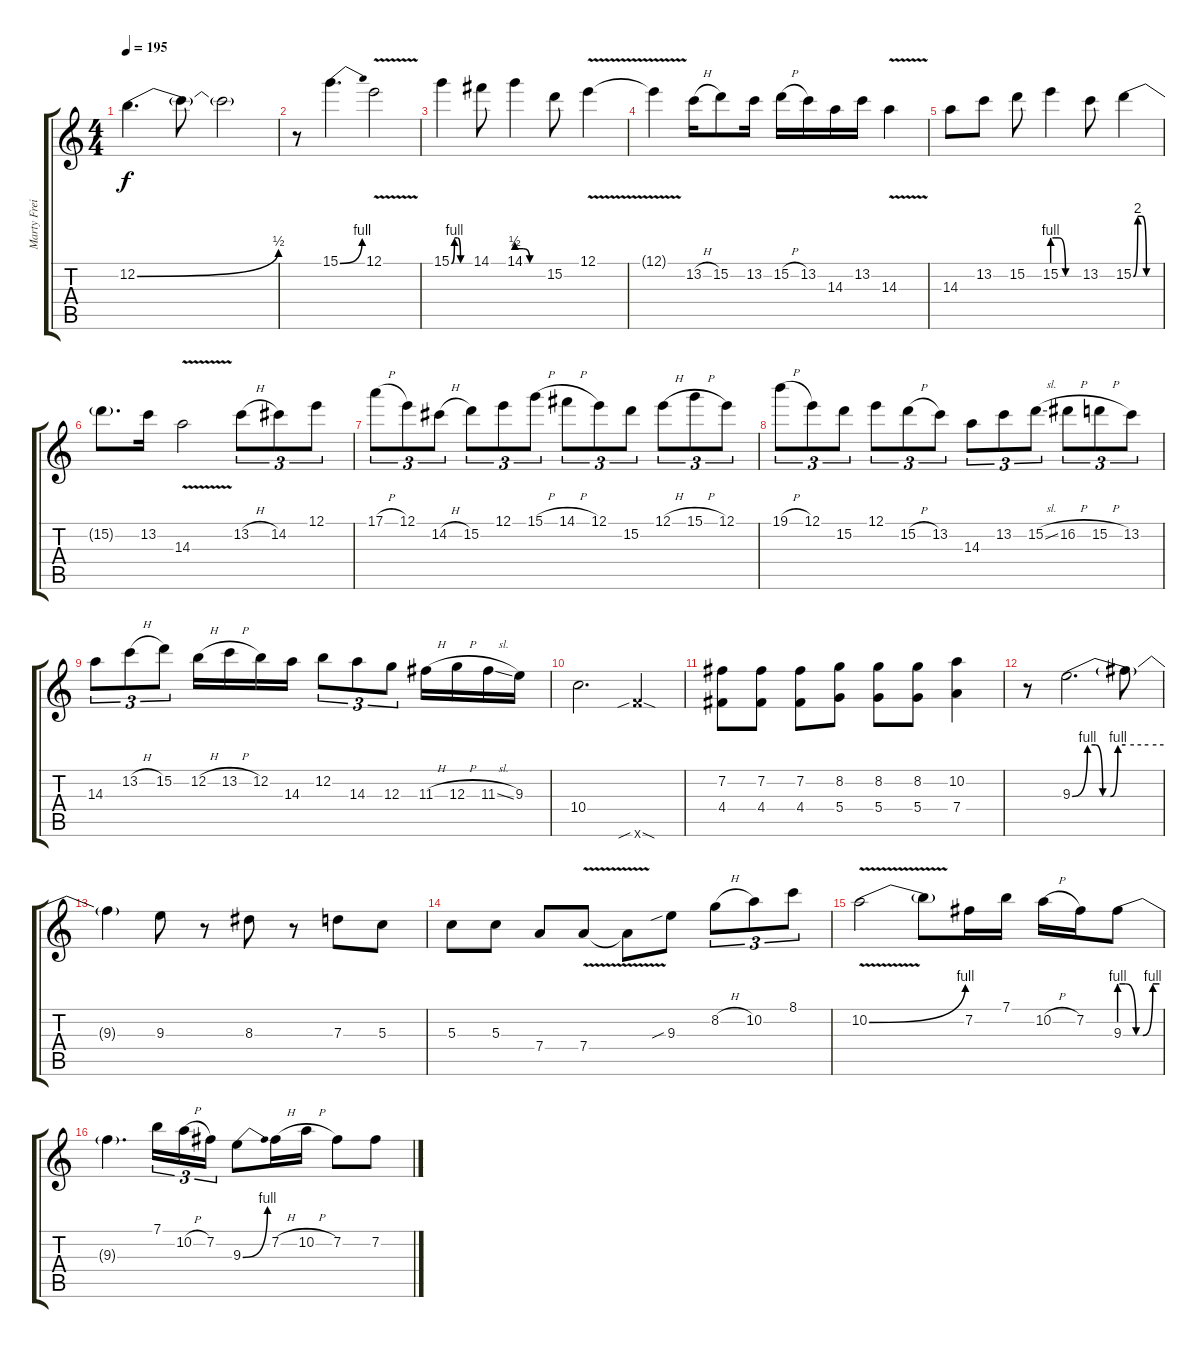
\track ("Marty Freidman" "Marty Frei") {instrument distortionguitar}
\staff {score tabs}
\tuning (E4 B3 G3 D3 A2 E2) {hide}
\ts (4 4)
\tempo 195
\clef g2
\ks c
12.2{be (bend 0 0 60 2)}.4{d dy f} 12.2{t}.8 12.2{t}.2 |
r.8 15.1{be (bend 0 0 60 4)}.4{d} 12.1{v}.2 |
15.1{be (custom 0 0 10 4 20 4 30 0 60 0)}.4 14.1.8 14.1{be (custom 0 2 15 2 30 0 60 0)}.4 15.2.8 12.1{v}.4 |
12.1{t}.4 13.2{h}.16 15.2.8 13.2.16 15.2{h}.16 13.2.16 14.3.16 13.2.16 14.3{v}.4 |
14.3.8 13.2.8 15.2.8 15.2{be (custom 0 4 15 4 30 0 60 0)}.4 13.2.8 15.2{be (custom 0 0 10 8 20 8 30 0 60 0)}.4 |
15.2{t}.8{d} 13.2.16 14.3{v}.2 13.2{h}.8{tu (3 2)} 14.2.8{tu (3 2)} 12.1.8{tu (3 2)} |
17.1{h}.8{tu (3 2)} 12.1.8{tu (3 2)} 14.2{h}.8{tu (3 2)} 15.2.8{tu (3 2)} 12.1.8{tu (3 2)} 15.1{h}.8{tu (3 2)} 14.1{h}.8{tu (3 2)} 12.1.8{tu (3 2)} 15.2.8{tu (3 2)} 12.1{h}.8{tu (3 2)} 15.1{h}.8{tu (3 2)} 12.1.8{tu (3 2)} |
19.1{h}.8{tu (3 2)} 12.1.8{tu (3 2)} 15.2.8{tu (3 2)} 12.1.8{tu (3 2)} 15.2{h}.8{tu (3 2)} 13.2.8{tu (3 2)} 14.3.8{tu (3 2)} 13.2.8{tu (3 2)} 15.2{sl}.8{tu (3 2)} 16.2{h}.8{tu (3 2)} 15.2{h}.8{tu (3 2)} 13.2.8{tu (3 2)} |
14.3.8{tu (3 2)} 13.2{h}.8{tu (3 2)} 15.2.8{tu (3 2)} 12.2{h}.16 13.2{h}.16 12.2.16 14.3.16 12.2.8{tu (3 2)} 14.3.8{tu (3 2)} 12.3.8{tu (3 2)} 11.3{h}.16 12.3{h}.16 11.3{sl}.16 9.3.16 |
10.4.2{d} 13.6{sib sod x}.4 |
(7.2 4.4).8 (7.2 4.4).8 (7.2 4.4).8 (8.2 5.4).8 (8.2 5.4).8 (8.2 5.4).8 (10.2 7.4).4 |
r.8 9.3{be (custom 0 0 10 4 15 4 20 0 25 0 30 4 35 4 50 4 60 4)}.2{d} 9.3{t}.8 |
9.3{t}.4 9.3.8 r.8 8.3.8 r.8 7.3.8 5.3.8 |
5.3.8 5.3.8 7.4.8 7.4{v}.8 7.4{t}.8 9.3{sib}.8 8.2{h}.8{tu (3 2)} 10.2.8{tu (3 2)} 8.1.8{tu (3 2)} |
10.2{be (bend 0 0 60 4) v}.2 10.2{t}.8 7.2.16 7.1.16 10.2{h}.16 7.2.16 9.3{be (custom 0 4 9 4 25 0 35 0 50 4 60 4)}.8 |
9.3{t}.4{d} 7.1.16{tu (3 2)} 10.2{h}.16{tu (3 2)} 7.2.16{tu (3 2)} 9.3{be (bend 0 0 60 4)}.8 7.2{h}.16 10.2{h}.16 7.2.8 7.2.8
